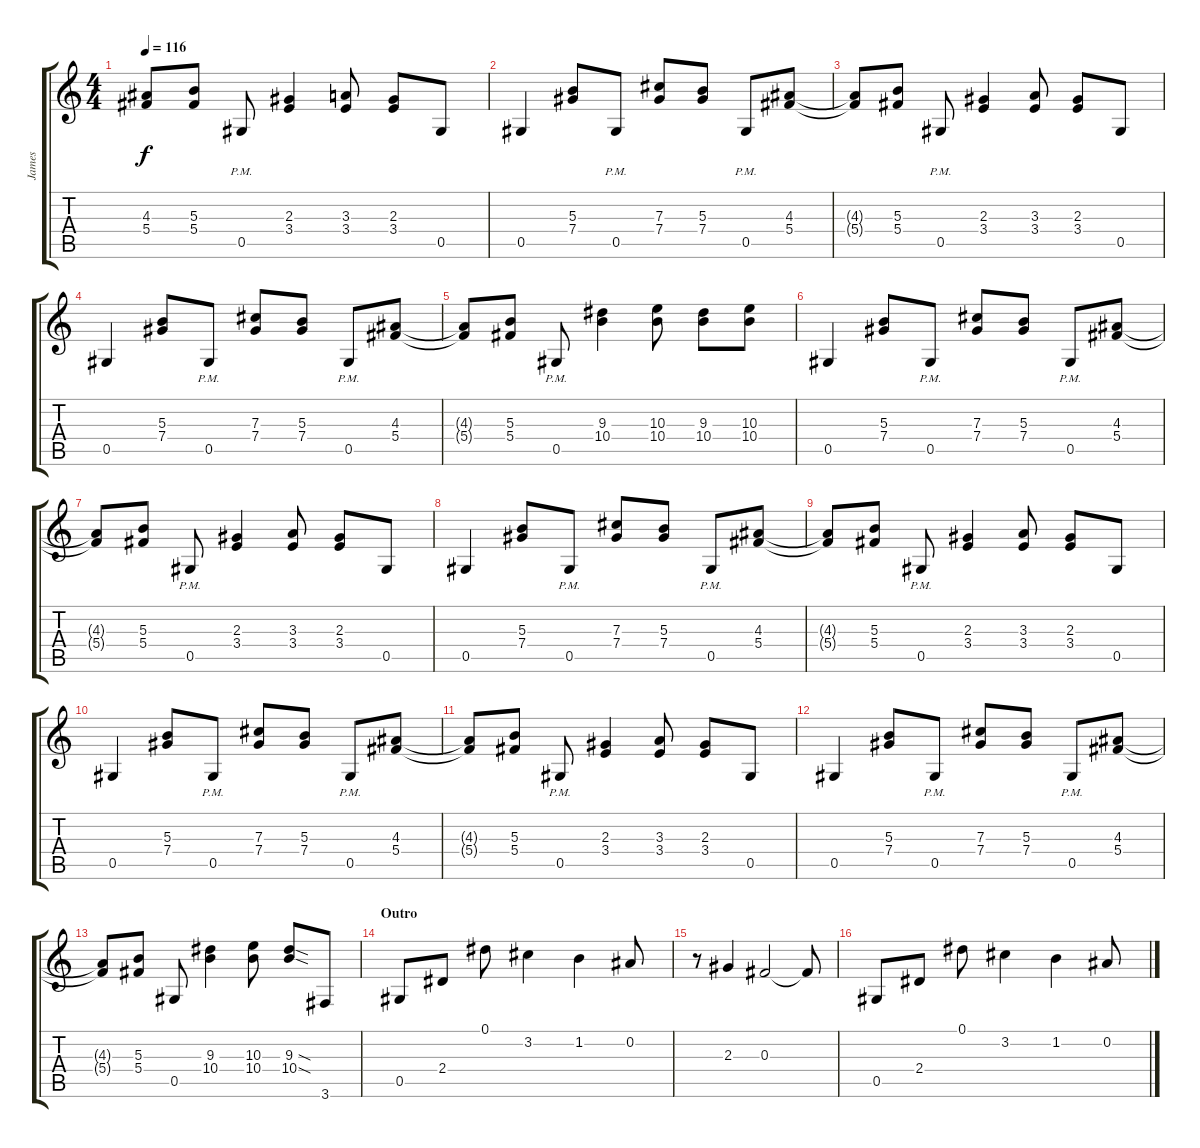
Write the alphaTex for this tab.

\track ("James" "James") {instrument electricguitarclean}
\staff {score tabs}
\tuning (Eb4 Bb3 Gb3 Db3 Ab2 Eb2) {hide}
\ts (4 4)
\tempo 116
\clef g2
\ks c
(4.3{t} 5.4{t}).8{dy f} (5.3 5.4).8 0.5{pm}.8 (2.3 3.4).4 (3.3 3.4).8 (2.3 3.4).8 0.5.8 |
0.5.4 (5.3 7.4).8 0.5{pm}.8 (7.3 7.4).8 (5.3 7.4).8 0.5{pm}.8 (4.3 5.4).8 |
(4.3{t} 5.4{t}).8 (5.3 5.4).8 0.5{pm}.8 (2.3 3.4).4 (3.3 3.4).8 (2.3 3.4).8 0.5.8 |
0.5.4 (5.3 7.4).8 0.5{pm}.8 (7.3 7.4).8 (5.3 7.4).8 0.5{pm}.8 (4.3 5.4).8 |
(4.3{t} 5.4{t}).8 (5.3 5.4).8 0.5{pm}.8 (9.3 10.4).4 (10.3 10.4).8 (9.3 10.4).8 (10.3 10.4).8 |
0.5.4 (5.3 7.4).8 0.5{pm}.8 (7.3 7.4).8 (5.3 7.4).8 0.5{pm}.8 (4.3 5.4).8 |
(4.3{t} 5.4{t}).8 (5.3 5.4).8 0.5{pm}.8 (2.3 3.4).4 (3.3 3.4).8 (2.3 3.4).8 0.5.8 |
0.5.4 (5.3 7.4).8 0.5{pm}.8 (7.3 7.4).8 (5.3 7.4).8 0.5{pm}.8 (4.3 5.4).8 |
(4.3{t} 5.4{t}).8 (5.3 5.4).8 0.5{pm}.8 (2.3 3.4).4 (3.3 3.4).8 (2.3 3.4).8 0.5.8 |
0.5.4 (5.3 7.4).8 0.5{pm}.8 (7.3 7.4).8 (5.3 7.4).8 0.5{pm}.8 (4.3 5.4).8 |
(4.3{t} 5.4{t}).8 (5.3 5.4).8 0.5{pm}.8 (2.3 3.4).4 (3.3 3.4).8 (2.3 3.4).8 0.5.8 |
0.5.4 (5.3 7.4).8 0.5{pm}.8 (7.3 7.4).8 (5.3 7.4).8 0.5{pm}.8 (4.3 5.4).8 |
(4.3{t} 5.4{t}).8 (5.3 5.4).8 0.5.8 (9.3 10.4).4 (10.3 10.4).8 (9.3{sod} 10.4{sod}).8 3.6.8 |
\section ("" "Outro")
0.5.8{instrument electricguitarclean} 2.4.8 0.1.8 3.2.4 1.2.4 0.2.8 |
r.8 2.3.4 0.3.2 0.3{t}.8 |
0.5.8 2.4.8 0.1.8 3.2.4 1.2.4 0.2.8
